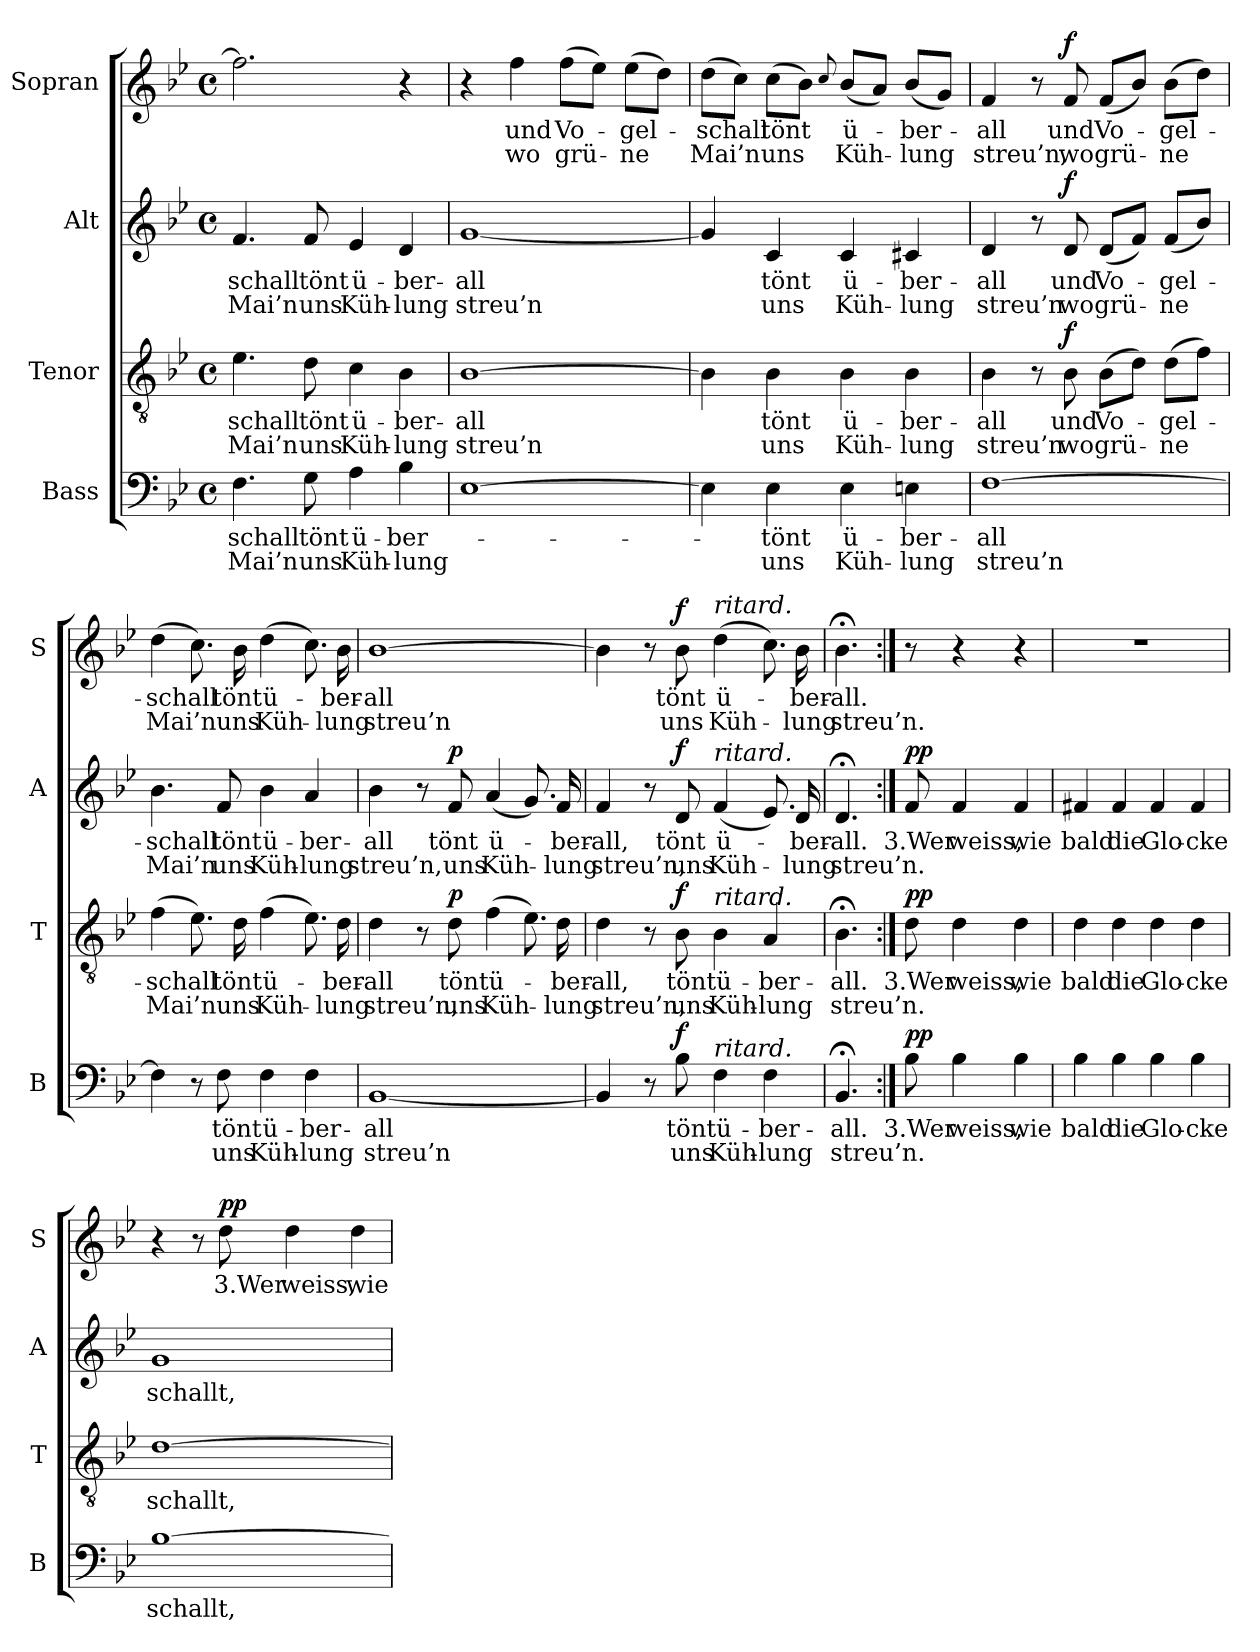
**kern	**text	**text	**dynam	**kern	**text	**text	**dynam	**kern	**text	**text	**dynam	**kern	**text	**text	**dynam
*part4	*part4	*part4	*part4	*part3	*part3	*part3	*part3	*part2	*part2	*part2	*part2	*part1	*part1	*part1	*part1
*staff4	*staff4	*staff4	*staff4	*staff3	*staff3	*staff3	*staff3	*staff2	*staff2	*staff2	*staff2	*staff1	*staff1	*staff1	*staff1
*I"Bass	*	*	*	*I"Tenor	*	*	*	*I"Alt	*	*	*	*I"Sopran	*	*	*
*I'B	*	*	*	*I'T	*	*	*	*I'A	*	*	*	*I'S	*	*	*
*clefF4	*	*	*	*clefGv2	*	*	*	*clefG2	*	*	*	*clefG2	*	*	*
*k[b-e-]	*	*	*	*k[b-e-]	*	*	*	*k[b-e-]	*	*	*	*k[b-e-]	*	*	*
*B-:	*	*	*	*B-:	*	*	*	*B-:	*	*	*	*B-:	*	*	*
*M4/4	*	*	*	*M4/4	*	*	*	*M4/4	*	*	*	*M4/4	*	*	*
*met(c)	*	*	*	*met(c)	*	*	*	*met(c)	*	*	*	*met(c)	*	*	*
=	=	=	=	=	=	=	=	=	=	=	=	=	=	=	=
4.F	-schall	Mai’n	.	4.e-	-schall	Mai’n	.	4.f	-schall	Mai’n	.	2.ff]	.	.	.
8G	tönt	uns	.	8d	tönt	uns	.	8f	tönt	uns	.	.	.	.	.
4A	ü-	Küh-	.	4c	ü-	Küh-	.	4e-	ü-	Küh-	.	.	.	.	.
4B-	-ber-	-lung	.	4B-	-ber-	-lung	.	4d	-ber-	-lung	.	4r	.	.	.
=	=	=	=	=	=	=	=	=	=	=	=	=	=	=	=
[1E-	.	.	.	[1B-	-all	streu’n	.	[1g	-all	streu’n	.	4r	.	.	.
.	.	.	.	.	.	.	.	.	.	.	.	4ff	und	wo	.
.	.	.	.	.	.	.	.	.	.	.	.	(8ffL	Vo-	grü-	.
.	.	.	.	.	.	.	.	.	.	.	.	8ee-J)	.	.	.
.	.	.	.	.	.	.	.	.	.	.	.	(8ee-L	-gel-	-ne	.
.	.	.	.	.	.	.	.	.	.	.	.	8ddJ)	.	.	.
=	=	=	=	=	=	=	=	=	=	=	=	=	=	=	=
4E-]	.	.	.	4B-]	.	.	.	4g]	.	.	.	(8ddL	-schall	Mai’n	.
.	.	.	.	.	.	.	.	.	.	.	.	8ccJ)	.	.	.
4E-	tönt	uns	.	4B-	tönt	uns	.	4c	tönt	uns	.	(8ccL	tönt	uns	.
.	.	.	.	.	.	.	.	.	.	.	.	8b-J)	.	.	.
.	.	.	.	.	.	.	.	.	.	.	.	8qqcc/	.	.	.
4E-	ü-	Küh-	.	4B-	ü-	Küh-	.	4c	ü-	Küh-	.	(8b-L	ü-	Küh-	.
.	.	.	.	.	.	.	.	.	.	.	.	8aJ)	.	.	.
4En	-ber-	-lung	.	4B-	-ber-	-lung	.	4c#X	-ber-	-lung	.	(8b-L	-ber-	-lung	.
.	.	.	.	.	.	.	.	.	.	.	.	8gJ)	.	.	.
=	=	=	=	=	=	=	=	=	=	=	=	=	=	=	=
[1F	-all	streu’n	.	4B-	-all	streu’n	.	4d	-all	streu’n	.	4f	-all	streu’n,	.
.	.	.	.	8r	.	.	.	8r	.	.	.	8r	.	.	.
!	!	!	!	!	!	!	!LO:DY:a	!	!	!	!LO:DY:a	!	!	!	!LO:DY:a
.	.	.	.	8B-	und	wo	f	8d	und	wo	f	8f	und	wo	f
.	.	.	.	(8B-L	Vo-	grü-	.	(8dL	Vo-	grü-	.	(8fL	Vo-	grü-	.
.	.	.	.	8dJ)	.	.	.	8fJ)	.	.	.	8b-J)	.	.	.
.	.	.	.	(8dL	-gel-	-ne	.	(8fL	-gel-	-ne	.	(8b-L	-gel-	-ne	.
.	.	.	.	8fJ)	.	.	.	8b-J)	.	.	.	8ddJ)	.	.	.
=	=	=	=	=	=	=	=	=	=	=	=	=	=	=	=
4F]	.	.	.	(4f	-schall	Mai’n	.	4.b-	-schall	Mai’n	.	(4dd	-schall	Mai’n	.
8r	.	.	.	8.e-)	.	.	.	.	.	.	.	8.cc)	.	.	.
8F	tönt	uns	.	.	.	.	.	8f	tönt	uns	.	.	.	.	.
.	.	.	.	16d	tönt	uns	.	.	.	.	.	16b-	tönt	uns	.
4F	ü-	Küh-	.	(4f	ü-	Küh-	.	4b-	ü-	Küh-	.	(4dd	ü-	Küh-	.
4F	-ber-	-lung	.	8.e-)	.	.	.	4a	-ber-	-lung	.	8.cc)	.	.	.
.	.	.	.	16d	-ber-	-lung	.	.	.	.	.	16b-	-ber-	-lung	.
=	=	=	=	=	=	=	=	=	=	=	=	=	=	=	=
[1BB-	-all	streu’n	.	4d	-all	streu’n,	.	4b-	-all	streu’n,	.	[1b-	-all	streu’n	.
.	.	.	.	8r	.	.	.	8r	.	.	.	.	.	.	.
!	!	!	!	!	!	!	!LO:DY:a	!	!	!	!LO:DY:a	!	!	!	!
.	.	.	.	8d	tönt	uns	p	8f	tönt	uns	p	.	.	.	.
.	.	.	.	(4f	ü-	Küh-	.	(4a	ü-	Küh-	.	.	.	.	.
.	.	.	.	8.e-)	.	.	.	8.g)	.	.	.	.	.	.	.
.	.	.	.	16d	-ber-	-lung	.	16f	-ber-	-lung	.	.	.	.	.
=	=	=	=	=	=	=	=	=	=	=	=	=	=	=	=
4BB-]	.	.	.	4d	-all,	streu’n,	.	4f	-all,	streu’n,	.	4b-]	.	.	.
8r	.	.	.	8r	.	.	.	8r	.	.	.	8r	.	.	.
!	!	!	!LO:DY:a	!	!	!	!LO:DY:a	!	!	!	!LO:DY:a	!	!	!	!LO:DY:a
8B-	tönt	uns	f	8B-	tönt	uns	f	8d	tönt	uns	f	8b-	tönt	uns	f
!	!	!	!	!	!	!	!	!	!	!	!	!LO:TX:a:i:t=ritard.	!	!	!
!	!	!	!	!	!	!	!	!LO:TX:a:i:t=ritard.	!	!	!	!	!	!	!
!	!	!	!	!LO:TX:a:i:t=ritard.	!	!	!	!	!	!	!	!	!	!	!
!LO:TX:a:i:t=ritard.	!	!	!	!	!	!	!	!	!	!	!	!	!	!	!
4F	ü-	Küh-	.	4B-	ü-	Küh-	.	(4f	ü-	Küh-	.	(4dd	ü-	Küh-	.
4F	-ber-	-lung	.	4A	-ber-	-lung	.	8.e-)	.	.	.	8.cc)	.	.	.
.	.	.	.	.	.	.	.	16d	-ber-	-lung	.	16b-	-ber-	-lung	.
=	=	=	=	=	=	=	=	=	=	=	=	=	=	=	=
4.BB-;<	-all.	streu’n.	.	4.B-;<	-all.	streu’n.	.	4.d;<	-all.	streu’n.	.	4.b-;<	-all.	streu’n.	.
=:|!	=:|!	=:|!	=:|!	=:|!	=:|!	=:|!	=:|!	=:|!	=:|!	=:|!	=:|!	=:|!	=:|!	=:|!	=:|!
!	!	!	!LO:DY:a	!	!	!	!LO:DY:a	!	!	!	!LO:DY:a	!	!	!	!
8B-	3.Wer	.	pp	8d	3.Wer	.	pp	8f	3.Wer	.	pp	8r	.	.	.
4B-	weiss,	.	.	4d	weiss,	.	.	4f	weiss,	.	.	4r	.	.	.
4B-	wie	.	.	4d	wie	.	.	4f	wie	.	.	4r	.	.	.
=	=	=	=	=	=	=	=	=	=	=	=	=	=	=	=
4B-	bald	.	.	4d	bald	.	.	4f#X	bald	.	.	1r	.	.	.
4B-	die	.	.	4d	die	.	.	4f#	die	.	.	.	.	.	.
4B-	Glo-	.	.	4d	Glo-	.	.	4f#	Glo-	.	.	.	.	.	.
4B-	-cke	.	.	4d	-cke	.	.	4f#	-cke	.	.	.	.	.	.
=	=	=	=	=	=	=	=	=	=	=	=	=	=	=	=
[1B-	schallt,	.	.	[1d	schallt,	.	.	1g	schallt,	.	.	4r	.	.	.
.	.	.	.	.	.	.	.	.	.	.	.	8r	.	.	.
!	!	!	!	!	!	!	!	!	!	!	!	!	!	!	!LO:DY:a
.	.	.	.	.	.	.	.	.	.	.	.	8dd	3.Wer	.	pp
.	.	.	.	.	.	.	.	.	.	.	.	4dd	weiss,	.	.
.	.	.	.	.	.	.	.	.	.	.	.	4dd	wie	.	.
=	=	=	=	=	=	=	=	=	=	=	=	=	=	=	=
*-	*-	*-	*-	*-	*-	*-	*-	*-	*-	*-	*-	*-	*-	*-	*-
